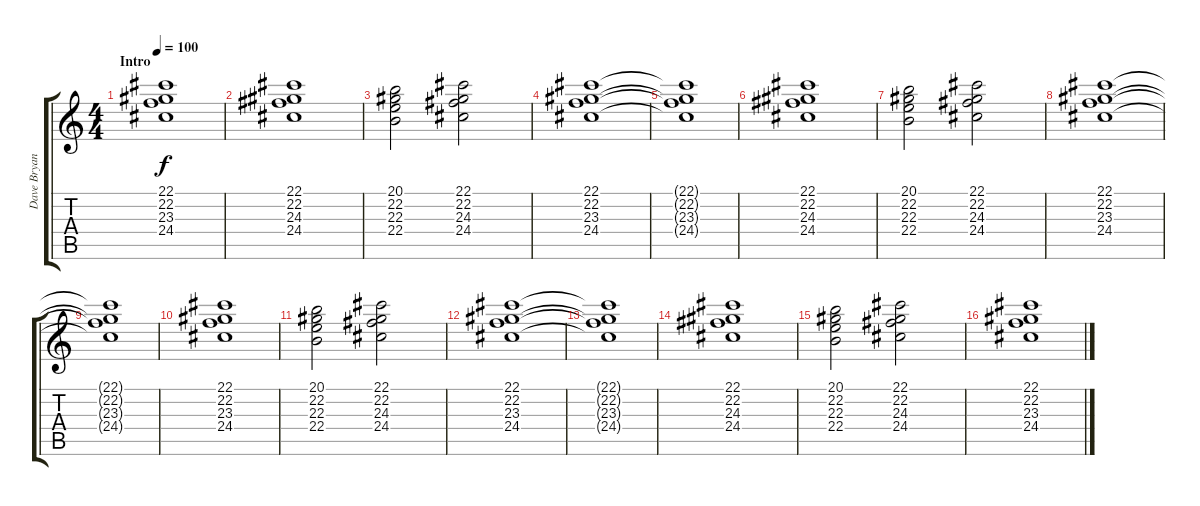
\track ("Dave Bryan" "Dave Bryan") {instrument drawbarorgan}
\staff {score tabs}
\tuning (Eb4 Bb3 Gb3 Db3 Ab2 Eb2) {hide}
\ts (4 4)
\section ("" "Intro")
\tempo 100
\clef g2
\ks c
(22.1 22.2 23.3 24.4).1{dy f volume 11 instrument drawbarorgan} |
(22.1 22.2 24.3 24.4).1 |
(20.1 22.2 22.3 22.4).2 (22.1 22.2 24.3 24.4).2 |
(22.1 22.2 23.3 24.4).1 |
(22.1{t} 22.2{t} 23.3{t} 24.4{t}).1 |
(22.1 22.2 24.3 24.4).1 |
(20.1 22.2 22.3 22.4).2 (22.1 22.2 24.3 24.4).2 |
(22.1 22.2 23.3 24.4).1 |
(22.1{t} 22.2{t} 23.3{t} 24.4{t}).1{volume 11} |
(22.1 22.2 23.3 24.4).1 |
(20.1 22.2 22.3 22.4).2 (22.1 22.2 24.3 24.4).2 |
(22.1 22.2 23.3 24.4).1 |
(22.1{t} 22.2{t} 23.3{t} 24.4{t}).1 |
(22.1 22.2 24.3 24.4).1 |
(20.1 22.2 22.3 22.4).2 (22.1 22.2 24.3 24.4).2 |
(22.1 22.2 23.3 24.4).1
